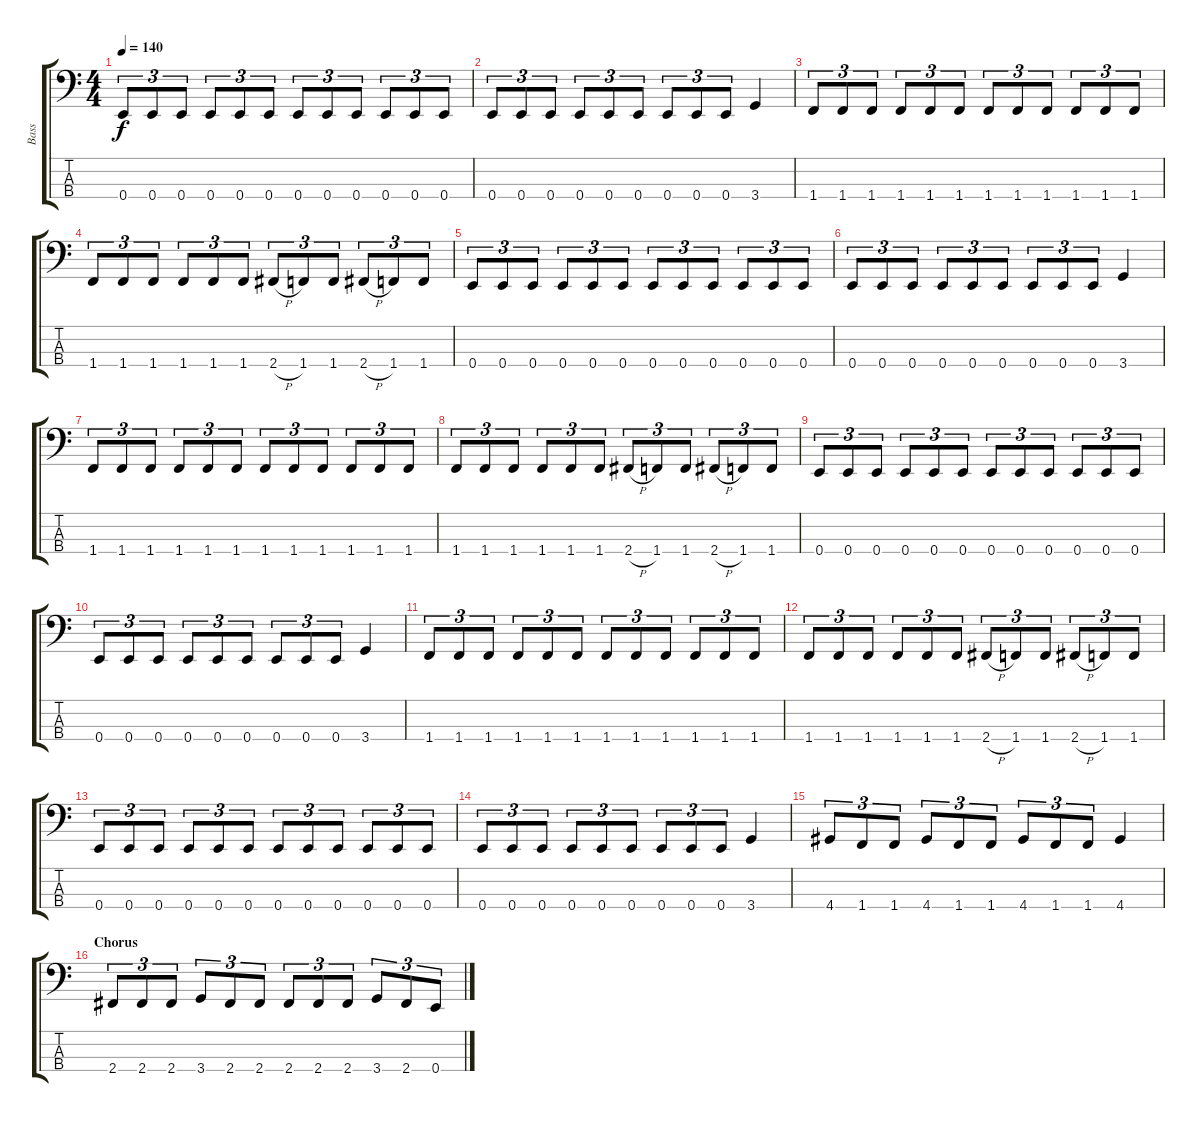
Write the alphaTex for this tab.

\track ("Bass" "Bass") {instrument electricbassfinger}
\staff {score tabs}
\tuning (G2 D2 A1 E1) {hide}
\ts (4 4)
\tempo 140
\clef f4
\ks c
0.4.8{tu (3 2) dy f} 0.4.8{tu (3 2)} 0.4.8{tu (3 2)} 0.4.8{tu (3 2)} 0.4.8{tu (3 2)} 0.4.8{tu (3 2)} 0.4.8{tu (3 2)} 0.4.8{tu (3 2)} 0.4.8{tu (3 2)} 0.4.8{tu (3 2)} 0.4.8{tu (3 2)} 0.4.8{tu (3 2)} |
0.4.8{tu (3 2)} 0.4.8{tu (3 2)} 0.4.8{tu (3 2)} 0.4.8{tu (3 2)} 0.4.8{tu (3 2)} 0.4.8{tu (3 2)} 0.4.8{tu (3 2)} 0.4.8{tu (3 2)} 0.4.8{tu (3 2)} 3.4.4 |
1.4.8{tu (3 2)} 1.4.8{tu (3 2)} 1.4.8{tu (3 2)} 1.4.8{tu (3 2)} 1.4.8{tu (3 2)} 1.4.8{tu (3 2)} 1.4.8{tu (3 2)} 1.4.8{tu (3 2)} 1.4.8{tu (3 2)} 1.4.8{tu (3 2)} 1.4.8{tu (3 2)} 1.4.8{tu (3 2)} |
1.4.8{tu (3 2)} 1.4.8{tu (3 2)} 1.4.8{tu (3 2)} 1.4.8{tu (3 2)} 1.4.8{tu (3 2)} 1.4.8{tu (3 2)} 2.4{h}.8{tu (3 2)} 1.4.8{tu (3 2)} 1.4.8{tu (3 2)} 2.4{h}.8{tu (3 2)} 1.4.8{tu (3 2)} 1.4.8{tu (3 2)} |
0.4.8{tu (3 2)} 0.4.8{tu (3 2)} 0.4.8{tu (3 2)} 0.4.8{tu (3 2)} 0.4.8{tu (3 2)} 0.4.8{tu (3 2)} 0.4.8{tu (3 2)} 0.4.8{tu (3 2)} 0.4.8{tu (3 2)} 0.4.8{tu (3 2)} 0.4.8{tu (3 2)} 0.4.8{tu (3 2)} |
0.4.8{tu (3 2)} 0.4.8{tu (3 2)} 0.4.8{tu (3 2)} 0.4.8{tu (3 2)} 0.4.8{tu (3 2)} 0.4.8{tu (3 2)} 0.4.8{tu (3 2)} 0.4.8{tu (3 2)} 0.4.8{tu (3 2)} 3.4.4 |
1.4.8{tu (3 2)} 1.4.8{tu (3 2)} 1.4.8{tu (3 2)} 1.4.8{tu (3 2)} 1.4.8{tu (3 2)} 1.4.8{tu (3 2)} 1.4.8{tu (3 2)} 1.4.8{tu (3 2)} 1.4.8{tu (3 2)} 1.4.8{tu (3 2)} 1.4.8{tu (3 2)} 1.4.8{tu (3 2)} |
1.4.8{tu (3 2)} 1.4.8{tu (3 2)} 1.4.8{tu (3 2)} 1.4.8{tu (3 2)} 1.4.8{tu (3 2)} 1.4.8{tu (3 2)} 2.4{h}.8{tu (3 2)} 1.4.8{tu (3 2)} 1.4.8{tu (3 2)} 2.4{h}.8{tu (3 2)} 1.4.8{tu (3 2)} 1.4.8{tu (3 2)} |
0.4.8{tu (3 2)} 0.4.8{tu (3 2)} 0.4.8{tu (3 2)} 0.4.8{tu (3 2)} 0.4.8{tu (3 2)} 0.4.8{tu (3 2)} 0.4.8{tu (3 2)} 0.4.8{tu (3 2)} 0.4.8{tu (3 2)} 0.4.8{tu (3 2)} 0.4.8{tu (3 2)} 0.4.8{tu (3 2)} |
0.4.8{tu (3 2)} 0.4.8{tu (3 2)} 0.4.8{tu (3 2)} 0.4.8{tu (3 2)} 0.4.8{tu (3 2)} 0.4.8{tu (3 2)} 0.4.8{tu (3 2)} 0.4.8{tu (3 2)} 0.4.8{tu (3 2)} 3.4.4 |
1.4.8{tu (3 2)} 1.4.8{tu (3 2)} 1.4.8{tu (3 2)} 1.4.8{tu (3 2)} 1.4.8{tu (3 2)} 1.4.8{tu (3 2)} 1.4.8{tu (3 2)} 1.4.8{tu (3 2)} 1.4.8{tu (3 2)} 1.4.8{tu (3 2)} 1.4.8{tu (3 2)} 1.4.8{tu (3 2)} |
1.4.8{tu (3 2)} 1.4.8{tu (3 2)} 1.4.8{tu (3 2)} 1.4.8{tu (3 2)} 1.4.8{tu (3 2)} 1.4.8{tu (3 2)} 2.4{h}.8{tu (3 2)} 1.4.8{tu (3 2)} 1.4.8{tu (3 2)} 2.4{h}.8{tu (3 2)} 1.4.8{tu (3 2)} 1.4.8{tu (3 2)} |
0.4.8{tu (3 2)} 0.4.8{tu (3 2)} 0.4.8{tu (3 2)} 0.4.8{tu (3 2)} 0.4.8{tu (3 2)} 0.4.8{tu (3 2)} 0.4.8{tu (3 2)} 0.4.8{tu (3 2)} 0.4.8{tu (3 2)} 0.4.8{tu (3 2)} 0.4.8{tu (3 2)} 0.4.8{tu (3 2)} |
0.4.8{tu (3 2)} 0.4.8{tu (3 2)} 0.4.8{tu (3 2)} 0.4.8{tu (3 2)} 0.4.8{tu (3 2)} 0.4.8{tu (3 2)} 0.4.8{tu (3 2)} 0.4.8{tu (3 2)} 0.4.8{tu (3 2)} 3.4.4 |
\section ("" "")
4.4.8{tu (3 2)} 1.4.8{tu (3 2)} 1.4.8{tu (3 2)} 4.4.8{tu (3 2)} 1.4.8{tu (3 2)} 1.4.8{tu (3 2)} 4.4.8{tu (3 2)} 1.4.8{tu (3 2)} 1.4.8{tu (3 2)} 4.4.4 |
\section ("" "Chorus")
2.4.8{tu (3 2)} 2.4.8{tu (3 2)} 2.4.8{tu (3 2)} 3.4.8{tu (3 2)} 2.4.8{tu (3 2)} 2.4.8{tu (3 2)} 2.4.8{tu (3 2)} 2.4.8{tu (3 2)} 2.4.8{tu (3 2)} 3.4.8{tu (3 2)} 2.4.8{tu (3 2)} 0.4.8{tu (3 2)}
